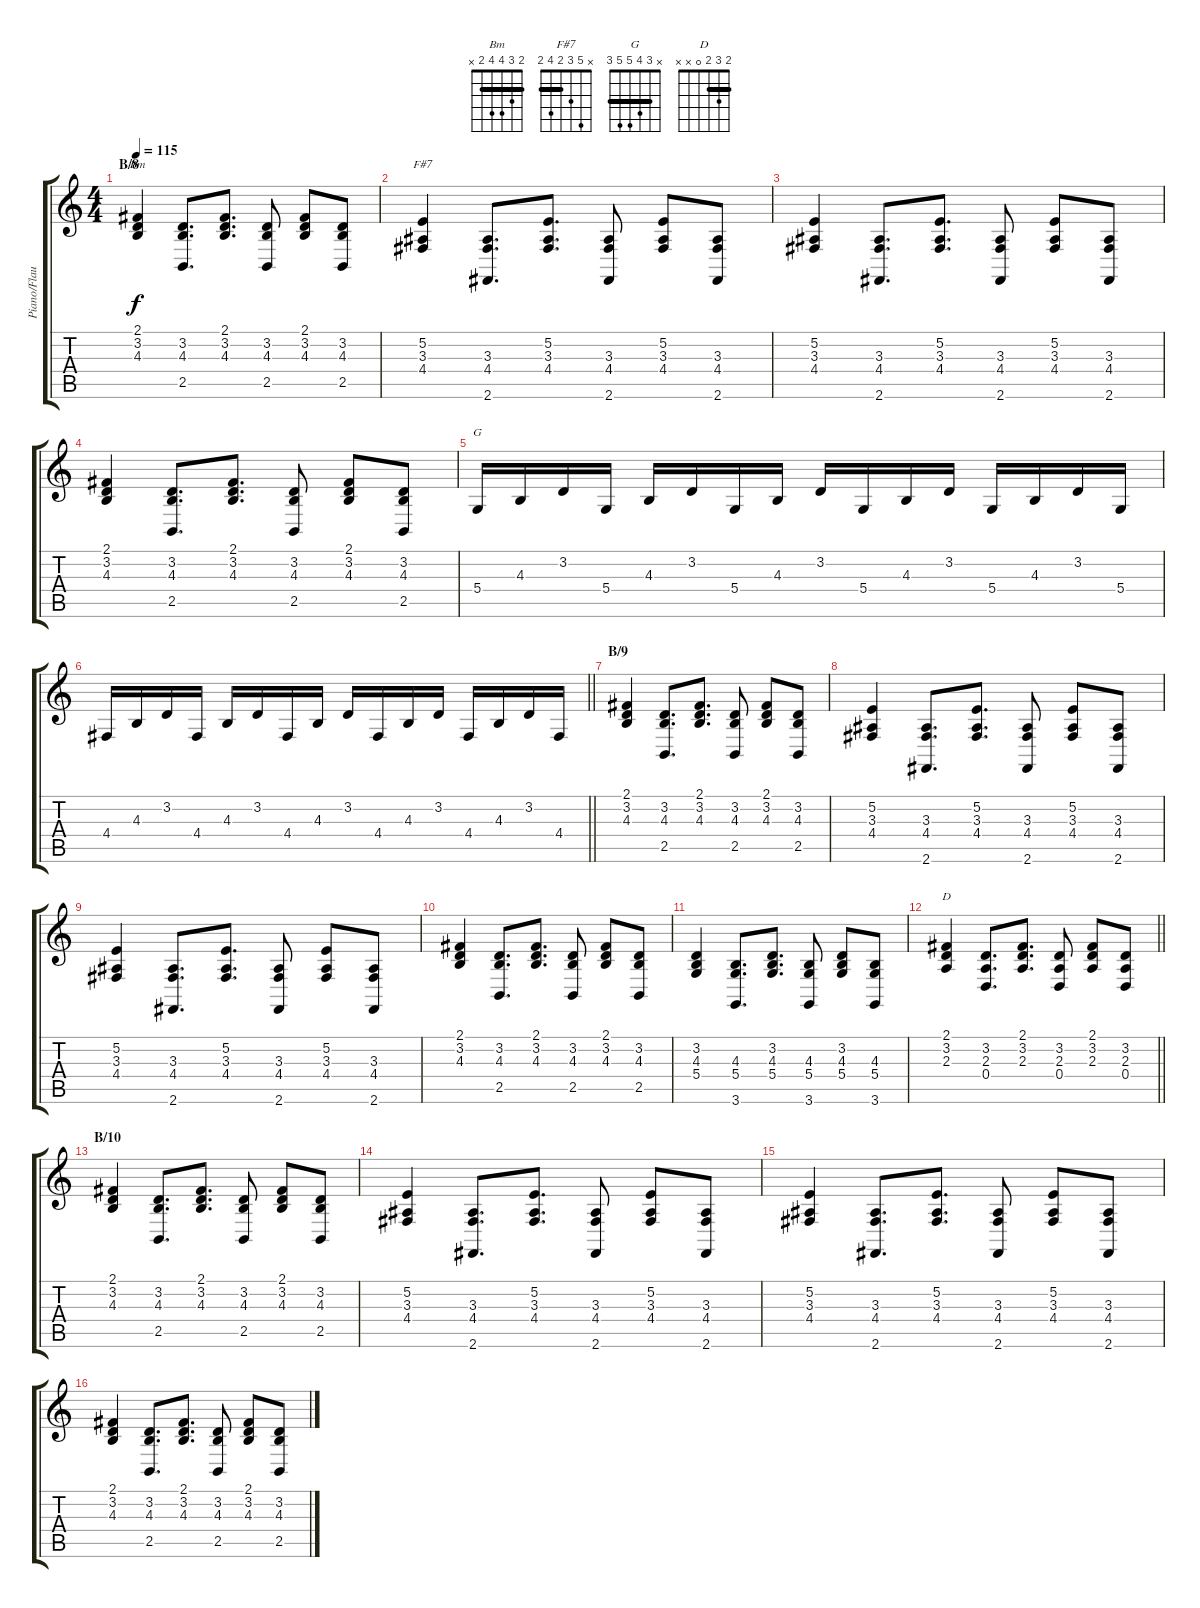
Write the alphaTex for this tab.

\track ("Piano/Flauta" "Piano/Flau") {instrument brightacousticpiano}
\staff {score tabs}
\tuning (E4 B3 G3 D3 A2 E2) {hide}
\chord ("Bm" 2 3 4 4 2 x) {barre 2}
\chord ("F#7" x 5 3 2 4 2) {barre 2}
\chord ("G" x 3 4 5 5 3) {barre 3}
\chord ("D" 2 3 2 0 x x) {barre 2}
\ts (4 4)
\section ("" "B/8")
\tempo 115
\clef g2
\ks c
(2.1 3.2 4.3).4{ch "Bm" dy f} (3.2 4.3 2.5).8{d} (2.1 3.2 4.3).8{d} (3.2 4.3 2.5).8 (2.1 3.2 4.3).8 (3.2 4.3 2.5).8 |
(5.2 3.3 4.4).4{ch "F#7"} (3.3 4.4 2.6).8{d} (5.2 3.3 4.4).8{d} (3.3 4.4 2.6).8 (5.2 3.3 4.4).8 (3.3 4.4 2.6).8 |
(5.2 3.3 4.4).4 (3.3 4.4 2.6).8{d} (5.2 3.3 4.4).8{d} (3.3 4.4 2.6).8 (5.2 3.3 4.4).8 (3.3 4.4 2.6).8 |
(2.1 3.2 4.3).4 (3.2 4.3 2.5).8{d} (2.1 3.2 4.3).8{d} (3.2 4.3 2.5).8 (2.1 3.2 4.3).8 (3.2 4.3 2.5).8 |
5.4.16{ch "G"} 4.3.16 3.2.16 5.4.16 4.3.16 3.2.16 5.4.16 4.3.16 3.2.16 5.4.16 4.3.16 3.2.16 5.4.16 4.3.16 3.2.16 5.4.16 |
\barLineRight lightlight
4.4.16 4.3.16 3.2.16 4.4.16 4.3.16 3.2.16 4.4.16 4.3.16 3.2.16 4.4.16 4.3.16 3.2.16 4.4.16 4.3.16 3.2.16 4.4.16 |
\section ("" "B/9")
(2.1 3.2 4.3).4 (3.2 4.3 2.5).8{d} (2.1 3.2 4.3).8{d} (3.2 4.3 2.5).8 (2.1 3.2 4.3).8 (3.2 4.3 2.5).8 |
(5.2 3.3 4.4).4 (3.3 4.4 2.6).8{d} (5.2 3.3 4.4).8{d} (3.3 4.4 2.6).8 (5.2 3.3 4.4).8 (3.3 4.4 2.6).8 |
(5.2 3.3 4.4).4 (3.3 4.4 2.6).8{d} (5.2 3.3 4.4).8{d} (3.3 4.4 2.6).8 (5.2 3.3 4.4).8 (3.3 4.4 2.6).8 |
(2.1 3.2 4.3).4 (3.2 4.3 2.5).8{d} (2.1 3.2 4.3).8{d} (3.2 4.3 2.5).8 (2.1 3.2 4.3).8 (3.2 4.3 2.5).8 |
(3.2 4.3 5.4).4 (4.3 5.4 3.6).8{d} (3.2 4.3 5.4).8{d} (4.3 5.4 3.6).8 (3.2 4.3 5.4).8 (4.3 5.4 3.6).8 |
\barLineRight lightlight
(2.1 3.2 2.3).4{ch "D"} (3.2 2.3 0.4).8{d} (2.1 3.2 2.3).8{d} (3.2 2.3 0.4).8 (2.1 3.2 2.3).8 (3.2 2.3 0.4).8 |
\section ("" "B/10")
(2.1 3.2 4.3).4 (3.2 4.3 2.5).8{d} (2.1 3.2 4.3).8{d} (3.2 4.3 2.5).8 (2.1 3.2 4.3).8 (3.2 4.3 2.5).8 |
(5.2 3.3 4.4).4 (3.3 4.4 2.6).8{d} (5.2 3.3 4.4).8{d} (3.3 4.4 2.6).8 (5.2 3.3 4.4).8 (3.3 4.4 2.6).8 |
(5.2 3.3 4.4).4 (3.3 4.4 2.6).8{d} (5.2 3.3 4.4).8{d} (3.3 4.4 2.6).8 (5.2 3.3 4.4).8 (3.3 4.4 2.6).8 |
(2.1 3.2 4.3).4 (3.2 4.3 2.5).8{d} (2.1 3.2 4.3).8{d} (3.2 4.3 2.5).8 (2.1 3.2 4.3).8 (3.2 4.3 2.5).8
